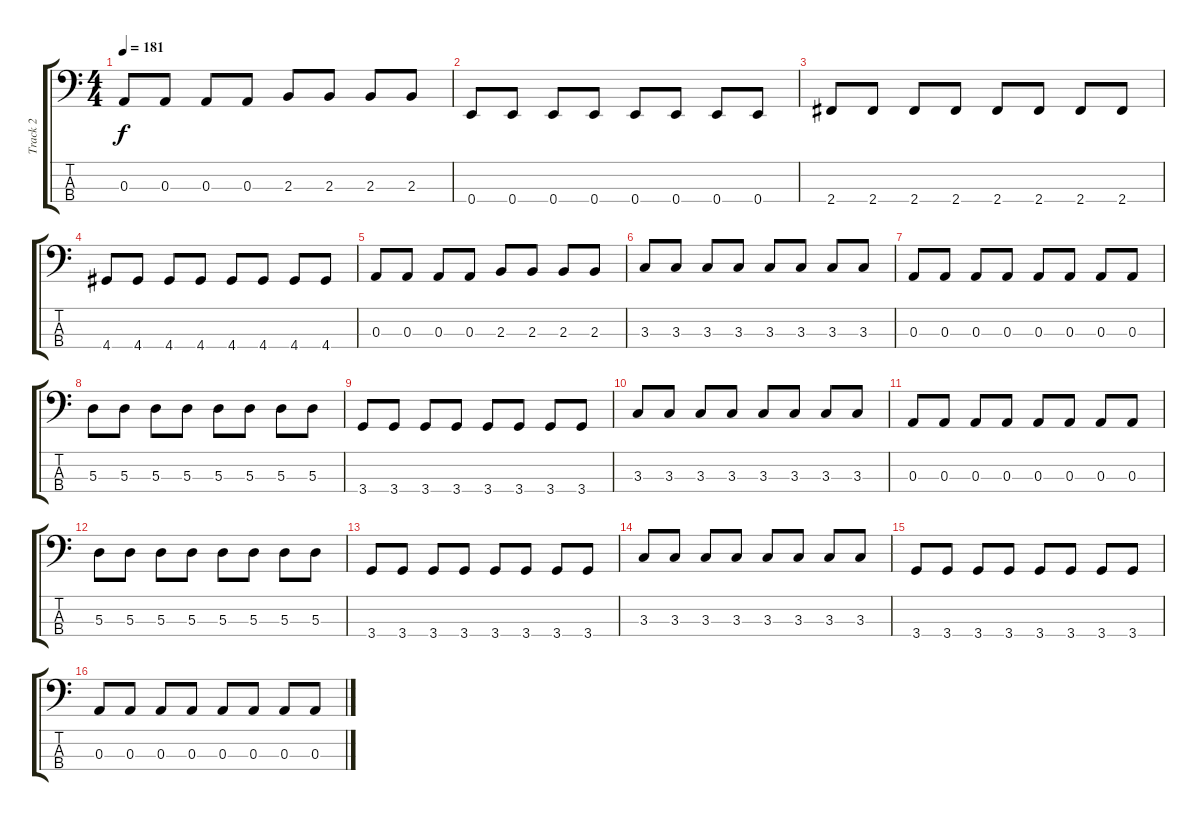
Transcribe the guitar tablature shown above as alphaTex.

\track ("Track 2" "Track 2") {instrument electricbassfinger}
\staff {score tabs}
\tuning (G2 D2 A1 E1) {hide}
\ts (4 4)
\tempo 181
\clef f4
\ks c
0.3.8{dy f} 0.3.8 0.3.8 0.3.8 2.3.8 2.3.8 2.3.8 2.3.8 |
0.4.8 0.4.8 0.4.8 0.4.8 0.4.8 0.4.8 0.4.8 0.4.8 |
2.4.8 2.4.8 2.4.8 2.4.8 2.4.8 2.4.8 2.4.8 2.4.8 |
4.4.8 4.4.8 4.4.8 4.4.8 4.4.8 4.4.8 4.4.8 4.4.8 |
0.3.8 0.3.8 0.3.8 0.3.8 2.3.8 2.3.8 2.3.8 2.3.8 |
3.3.8 3.3.8 3.3.8 3.3.8 3.3.8 3.3.8 3.3.8 3.3.8 |
0.3.8 0.3.8 0.3.8 0.3.8 0.3.8 0.3.8 0.3.8 0.3.8 |
5.3.8 5.3.8 5.3.8 5.3.8 5.3.8 5.3.8 5.3.8 5.3.8 |
3.4.8 3.4.8 3.4.8 3.4.8 3.4.8 3.4.8 3.4.8 3.4.8 |
3.3.8 3.3.8 3.3.8 3.3.8 3.3.8 3.3.8 3.3.8 3.3.8 |
0.3.8 0.3.8 0.3.8 0.3.8 0.3.8 0.3.8 0.3.8 0.3.8 |
5.3.8 5.3.8 5.3.8 5.3.8 5.3.8 5.3.8 5.3.8 5.3.8 |
3.4.8 3.4.8 3.4.8 3.4.8 3.4.8 3.4.8 3.4.8 3.4.8 |
3.3.8 3.3.8 3.3.8 3.3.8 3.3.8 3.3.8 3.3.8 3.3.8 |
3.4.8 3.4.8 3.4.8 3.4.8 3.4.8 3.4.8 3.4.8 3.4.8 |
0.3.8 0.3.8 0.3.8 0.3.8 0.3.8 0.3.8 0.3.8 0.3.8
